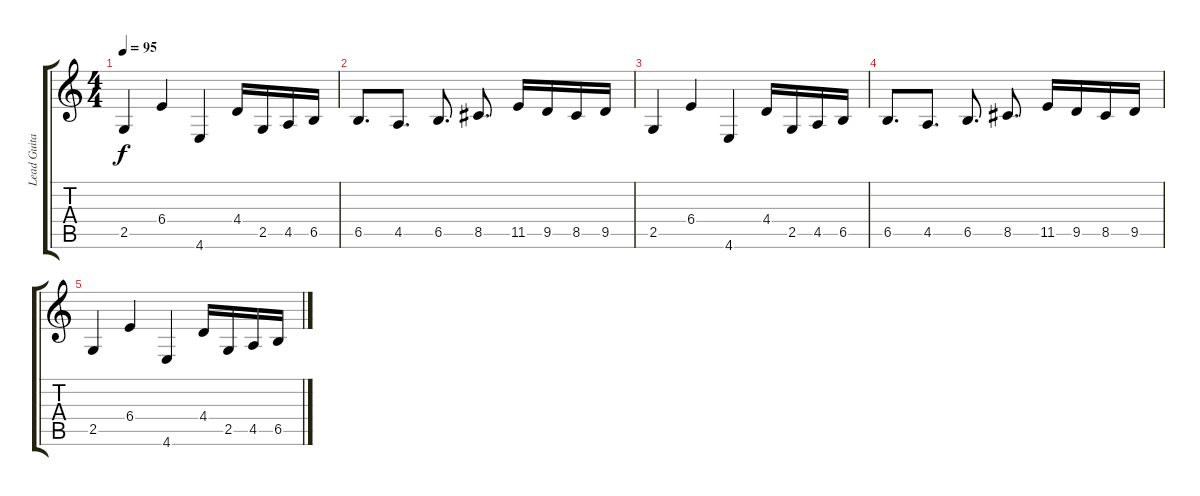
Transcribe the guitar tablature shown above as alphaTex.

\track ("Lead Guitar" "Lead Guita") {instrument distortionguitar}
\staff {score tabs}
\tuning (C4 G3 Eb3 Bb2 F2 C2) {hide}
\ts (4 4)
\tempo 95
\clef g2
\ks c
2.5.4{dy f} 6.4.4 4.6.4 4.4.16 2.5.16 4.5.16 6.5.16 |
6.5.8{d} 4.5.8{d} 6.5.8{d} 8.5.8{d} 11.5.16 9.5.16 8.5.16 9.5.16 |
2.5.4 6.4.4 4.6.4 4.4.16 2.5.16 4.5.16 6.5.16 |
6.5.8{d} 4.5.8{d} 6.5.8{d} 8.5.8{d} 11.5.16 9.5.16 8.5.16 9.5.16 |
2.5.4 6.4.4 4.6.4 4.4.16 2.5.16 4.5.16 6.5.16
